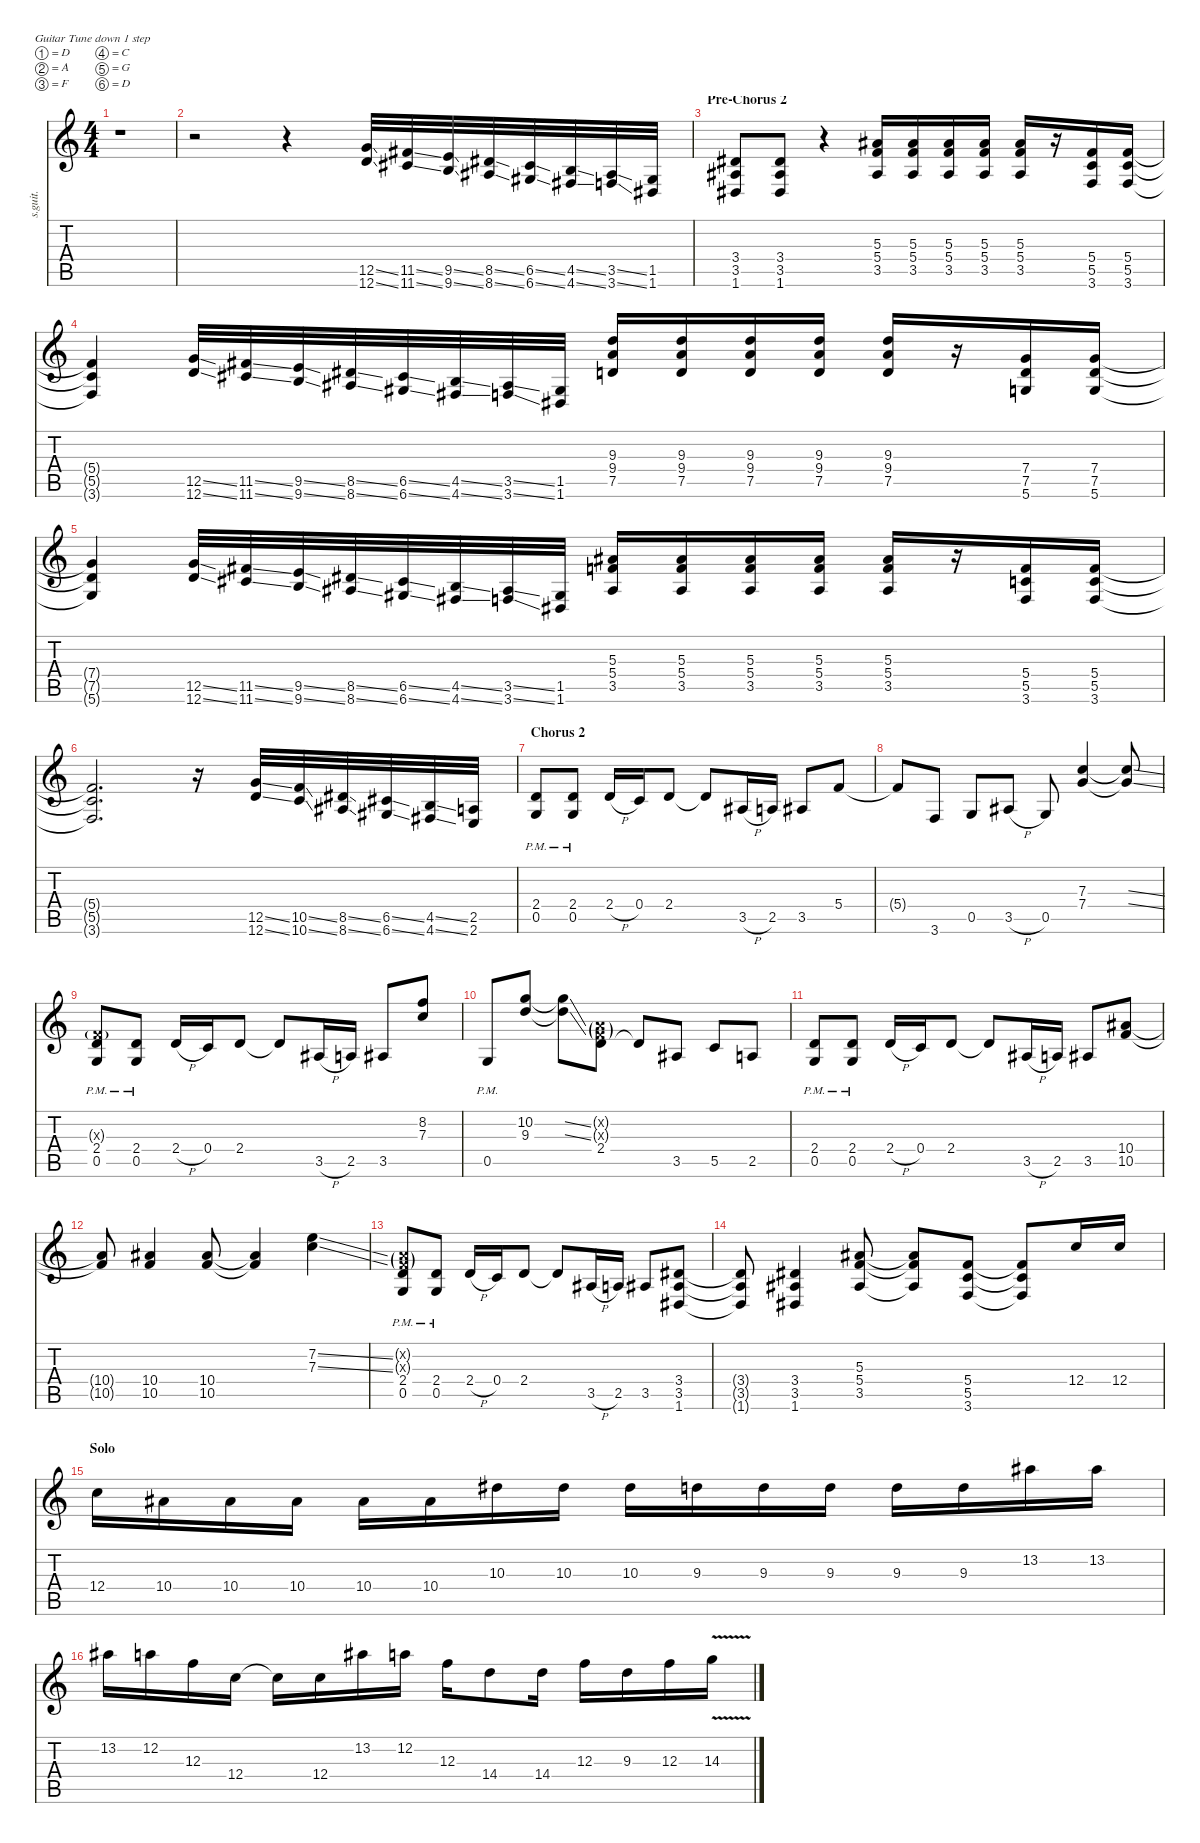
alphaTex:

\defaultSystemsLayout 4
\hideDynamics
\bracketExtendMode nobrackets
\track ("Dewdrop - Lead" "s.guit.") {instrument distortionguitar}
\staff {score tabs}
\tuning (D4 A3 F3 C3 G2 D2)
\ts (4 4)
\tempo (88 hide)
\clef g2
\ks c
r.1{dy f} |
r.2 r.4 (12.5{ss} 12.6{ss}).32 (11.5{ss acc #} 11.6{ss acc #}).32 (9.5{ss} 9.6{ss}).32 (8.5{ss acc #} 8.6{ss acc #}).32 (6.5{ss acc #} 6.6{ss acc #}).32 (4.5{ss} 4.6{ss acc #}).32 (3.5{ss acc #} 3.6{ss}).32 (1.5{acc #} 1.6{acc #}).32 |
\section ("" "Pre-Chorus 2")
(3.4{acc #} 3.5{acc #} 1.6{acc #}).8 (3.4{acc #} 3.5{acc #} 1.6{acc #}).8 r.4 (5.3{acc #} 5.4 3.5{acc #}).16 (5.3{acc #} 5.4 3.5{acc #}).16 (5.3{acc #} 5.4 3.5{acc #}).16 (5.3{acc #} 5.4 3.5{acc #}).16 (5.3{acc #} 5.4 3.5{acc #}).16 r.16 (5.4 5.5 3.6).16 (5.4 5.5 3.6).16 |
(5.4{t} 5.5{t} 3.6{t}).4 (12.5{ss} 12.6{ss}).32 (11.5{ss acc #} 11.6{ss acc #}).32 (9.5{ss} 9.6{ss}).32 (8.5{ss acc #} 8.6{ss acc #}).32 (6.5{ss acc #} 6.6{ss acc #}).32 (4.5{ss} 4.6{ss acc #}).32 (3.5{ss acc #} 3.6{ss}).32 (1.5{acc #} 1.6{acc #}).32 (9.3 9.4 7.5).16 (9.3 9.4 7.5).16 (9.3 9.4 7.5).16 (9.3 9.4 7.5).16 (9.3 9.4 7.5).16 r.16 (7.4 7.5 5.6).16 (7.4 7.5 5.6).16 |
(7.4{t} 7.5{t} 5.6{t}).4 (12.5{ss} 12.6{ss}).32 (11.5{ss acc #} 11.6{ss acc #}).32 (9.5{ss} 9.6{ss}).32 (8.5{ss acc #} 8.6{ss acc #}).32 (6.5{ss acc #} 6.6{ss acc #}).32 (4.5{ss} 4.6{ss acc #}).32 (3.5{ss acc #} 3.6{ss}).32 (1.5{acc #} 1.6{acc #}).32 (5.3{acc #} 5.4 3.5{acc #}).16 (5.3{acc #} 5.4 3.5{acc #}).16 (5.3{acc #} 5.4 3.5{acc #}).16 (5.3{acc #} 5.4 3.5{acc #}).16 (5.3{acc #} 5.4 3.5{acc #}).16 r.16 (5.4 5.5 3.6).16 (5.4 5.5 3.6).16 |
(5.4{t} 5.5{t} 3.6{t}).2{d} r.16 (12.5{ss} 12.6{ss}).32 (10.5{ss} 10.6{ss}).32 (8.5{ss acc #} 8.6{ss acc #}).32 (6.5{ss acc #} 6.6{ss acc #}).32 (4.5{ss} 4.6{ss acc #}).32 (2.5 2.6).32 |
\section ("" "Chorus 2")
(2.4{pm} 0.5{pm}).8 (2.4{pm} 0.5{pm}).8 2.4{h}.16 0.4.16 2.4.8 2.4{t}.8 3.5{h acc #}.16 2.5.16 3.5{acc #}.8 5.4.8 |
5.4{t}.8 3.6.8 0.5.8 3.5{h acc #}.8 0.5.8 (7.3 7.4).4 (7.3{ss t} 7.4{ss t}).8 |
(0.3{g pm x} 2.4{pm} 0.5{pm}).8 (2.4{pm} 0.5{pm}).8 2.4{h}.16 0.4.16 2.4.8 2.4{t}.8 3.5{h acc #}.16 2.5.16 3.5{acc #}.8 (8.2 7.3).8 |
0.5{pm}.8 (10.2 9.3).8 (10.2{ss t} 9.3{ss t}).8 (0.2{g x} 0.3{g x} 2.4).8 2.4{t}.8 3.5{acc #}.8 5.5.8 2.5.8 |
(2.4{pm} 0.5{pm}).8 (2.4{pm} 0.5{pm}).8 2.4{h}.16 0.4.16 2.4.8 2.4{t}.8 3.5{h acc #}.16 2.5.16 3.5{acc #}.8 (10.4{acc #} 10.5).8 |
(10.4{t acc #} 10.5{t}).8 (10.4{acc #} 10.5).4 (10.4{acc #} 10.5).8 (10.4{t acc #} 10.5{t}).4 (7.2{ss} 7.3{ss}).4 |
(0.2{g pm x} 0.3{g pm x} 2.4{pm} 0.5{pm}).8 (2.4{pm} 0.5{pm}).8 2.4{h}.16 0.4.16 2.4.8 2.4{t}.8 3.5{h acc #}.16 2.5.16 3.5{acc #}.8 (3.4{acc #} 3.5{acc #} 1.6{acc #}).8 |
(3.4{t acc #} 3.5{t acc #} 1.6{t acc #}).8 (3.4{acc #} 3.5{acc #} 1.6{acc #}).4 (5.3{acc #} 5.4 3.5{acc #}).8 (5.3{t acc #} 5.4{t} 3.5{t acc #}).8 (5.4 5.5 3.6).8 (5.4{t} 5.5{t} 3.6{t}).8 12.4.16 12.4.16 |
\section ("" "Solo")
12.4.16 10.4{acc #}.16 10.4{acc #}.16 10.4{acc #}.16 10.4{acc #}.16 10.4{acc #}.16 10.3{acc #}.16 10.3{acc #}.16 10.3{acc #}.16 9.3.16 9.3.16 9.3.16 9.3.16 9.3.16 13.2{acc #}.16 13.2{acc #}.16 |
13.2{acc #}.16 12.2.16 12.3.16 12.4.16 12.4{t}.16 12.4.16 13.2{acc #}.16 12.2.16 12.3.16 14.4.8 14.4.16 12.3.16 9.3.16 12.3.16 14.3{v}.16
